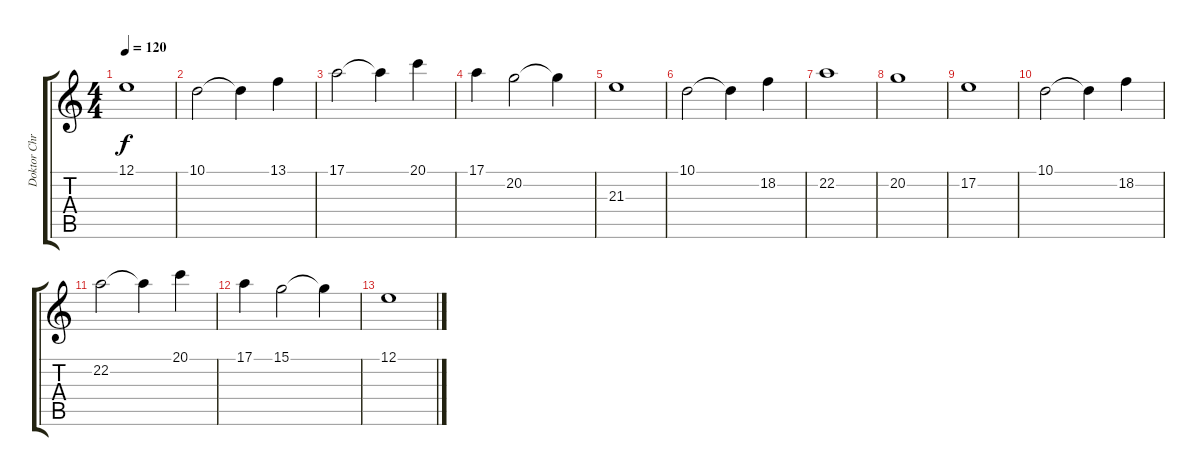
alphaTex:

\track ("Doktor Christian \"Flake\" Lorenz (Keyboar" "Doktor Chr") {instrument stringensemble1}
\staff {score tabs}
\tuning (E4 B3 G3 D3 A2 D2) {hide}
\ts (4 4)
\tempo 120
\clef g2
\ks c
12.1.1{dy f} |
10.1.2{instrument stringensemble1} 10.1{t}.4 13.1.4 |
17.1.2 17.1{t}.4 20.1.4 |
17.1.4 20.2.2 20.2{t}.4 |
21.3.1 |
10.1.2{volume 13 instrument stringensemble1} 10.1{t}.4 18.2.4 |
22.2.1 |
20.2.1 |
17.2.1 |
10.1.2{volume 13 instrument stringensemble1} 10.1{t}.4 18.2.4 |
22.2.2 22.2{t}.4 20.1.4 |
17.1.4 15.1.2 15.1{t}.4 |
12.1.1
